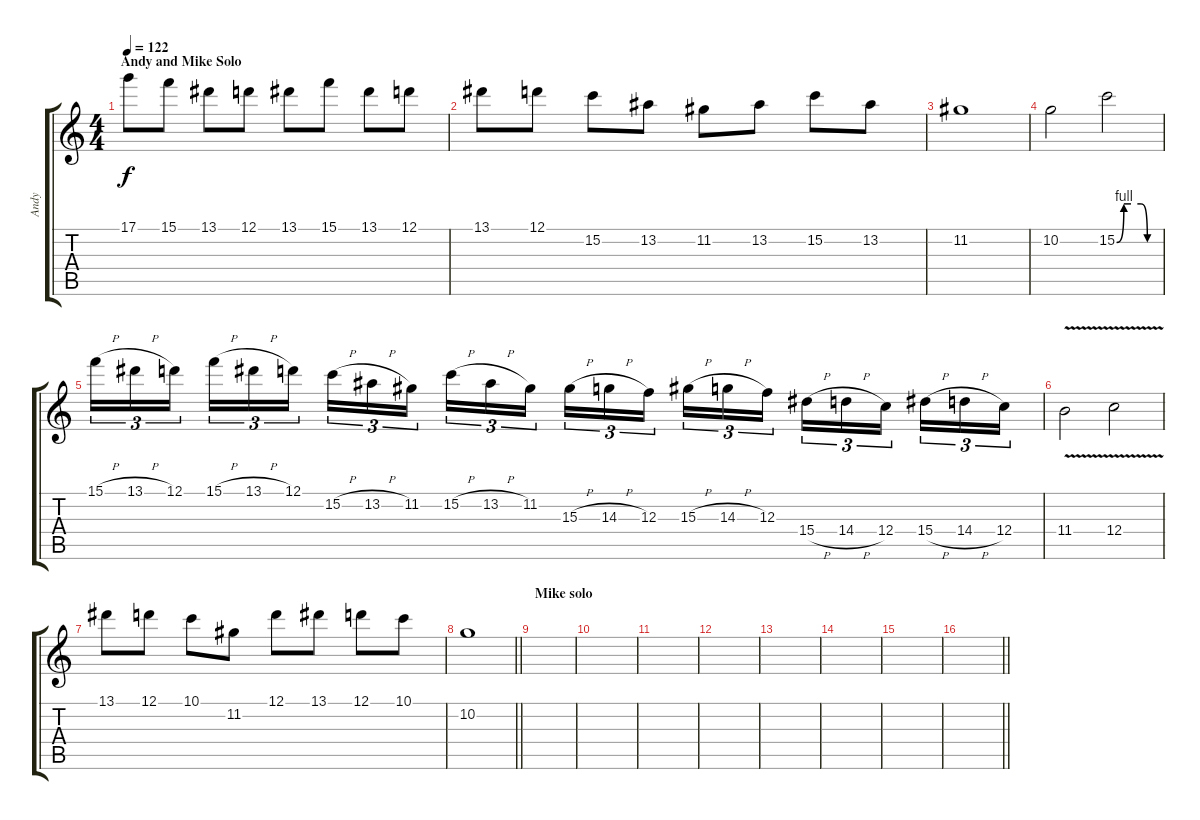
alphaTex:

\track ("Andy" "Andy") {instrument overdrivenguitar}
\staff {score tabs}
\tuning (D4 A3 F3 C3 G2 D2) {hide}
\ts (4 4)
\section ("" "Andy and Mike Solo")
\tempo 122
\clef g2
\ks c
17.1.8{dy f instrument distortionguitar} 15.1.8 13.1.8 12.1.8 13.1.8 15.1.8 13.1.8 12.1.8 |
13.1.8 12.1.8 15.2.8 13.2.8 11.2.8 13.2.8 15.2.8 13.2.8 |
11.2.1 |
10.2.2 15.2{be (custom 0 0 10 4 20 4 34 4 43 0 60 0)}.2 |
15.1{h}.16{tu (3 2)} 13.1{h}.16{tu (3 2)} 12.1.16{tu (3 2) beam splitsecondary} 15.1{h}.16{tu (3 2)} 13.1{h}.16{tu (3 2)} 12.1.16{tu (3 2)} 15.2{h}.16{tu (3 2)} 13.2{h}.16{tu (3 2)} 11.2.16{tu (3 2) beam splitsecondary} 15.2{h}.16{tu (3 2)} 13.2{h}.16{tu (3 2)} 11.2.16{tu (3 2)} 15.3{h}.16{tu (3 2)} 14.3{h}.16{tu (3 2)} 12.3.16{tu (3 2) beam splitsecondary} 15.3{h}.16{tu (3 2)} 14.3{h}.16{tu (3 2)} 12.3.16{tu (3 2)} 15.4{h}.16{tu (3 2)} 14.4{h}.16{tu (3 2)} 12.4.16{tu (3 2) beam splitsecondary} 15.4{h}.16{tu (3 2)} 14.4{h}.16{tu (3 2)} 12.4.16{tu (3 2)} |
11.4{v}.2 12.4{v}.2 |
13.1.8 12.1.8 10.1.8 11.2.8 12.1.8 13.1.8 12.1.8 10.1.8 |
\barLineRight lightlight
10.2.1 |
\section ("" "Mike solo")
|
|
|
|
|
|
|
\barLineRight lightlight
